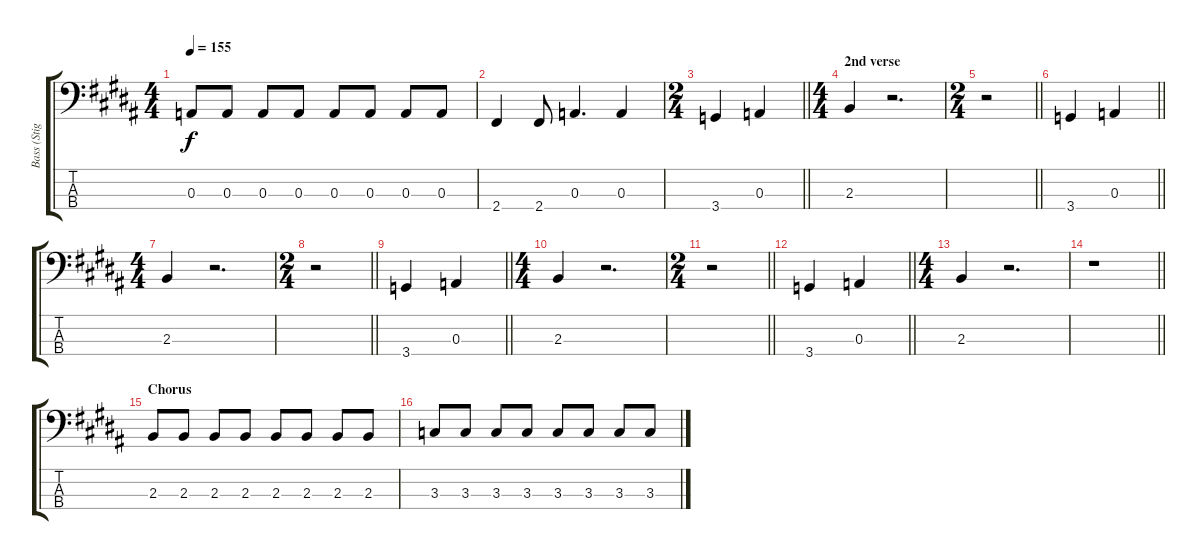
\track ("Bass (Stig Pedersen)" "Bass (Stig") {instrument electricbasspick}
\staff {score tabs}
\tuning (G2 D2 A1 E1) {hide}
\ts (4 4)
\tempo 155
\clef f4
\ks b
0.3.8{dy f} 0.3.8 0.3.8 0.3.8 0.3.8 0.3.8 0.3.8 0.3.8 |
2.4.4 2.4.8 0.3.4{d} 0.3.4 |
\ts (2 4)
\barLineRight lightlight
3.4.4 0.3.4 |
\ts (4 4)
\section ("" "2nd verse")
2.3.4 r.2{d} |
\ts (2 4)
\barLineRight lightlight
r.2 |
\barLineRight lightlight
3.4.4 0.3.4 |
\ts (4 4)
2.3.4 r.2{d} |
\ts (2 4)
\barLineRight lightlight
r.2 |
\barLineRight lightlight
3.4.4 0.3.4 |
\ts (4 4)
2.3.4 r.2{d} |
\ts (2 4)
\barLineRight lightlight
r.2 |
\barLineRight lightlight
3.4.4 0.3.4 |
\ts (4 4)
2.3.4 r.2{d} |
\barLineRight lightlight
r.1 |
\section ("" "Chorus")
2.3.8 2.3.8 2.3.8 2.3.8 2.3.8 2.3.8 2.3.8 2.3.8 |
3.3.8 3.3.8 3.3.8 3.3.8 3.3.8 3.3.8 3.3.8 3.3.8
